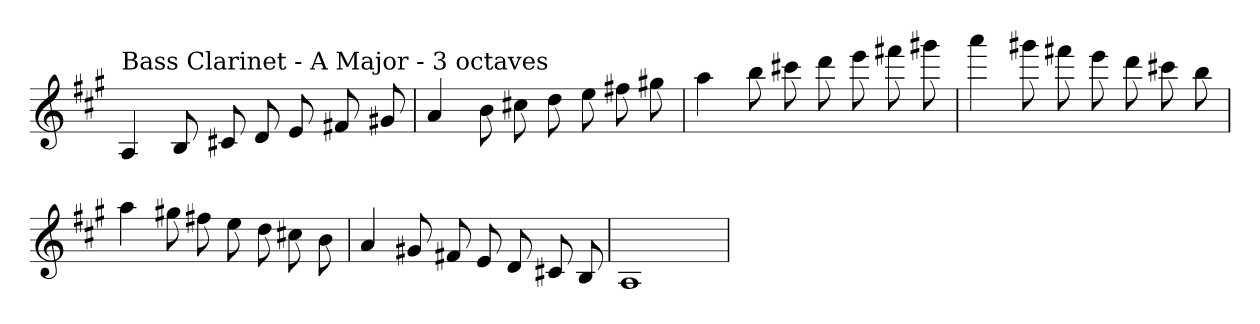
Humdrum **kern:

**kern
*part1
*staff1
*clefG2
*k[f#c#g#]
*A:
=
!LO:TX:a:t=Bass Clarinet - A Major - 3 octaves
4A
8B
8c#X
8d
8e
8f#X
8g#X
=
4a
8b
8cc#X
8dd
8ee
8ff#X
8gg#X
=
4aa
8bb
8ccc#X
8ddd
8eee
8fff#X
8ggg#X
=
4aaa
8ggg#X
8fff#X
8eee
8ddd
8ccc#X
8bb
=
4aa
8gg#X
8ff#X
8ee
8dd
8cc#X
8b
=
4a
8g#X
8f#X
8e
8d
8c#X
8B
=
1A
=
*-
